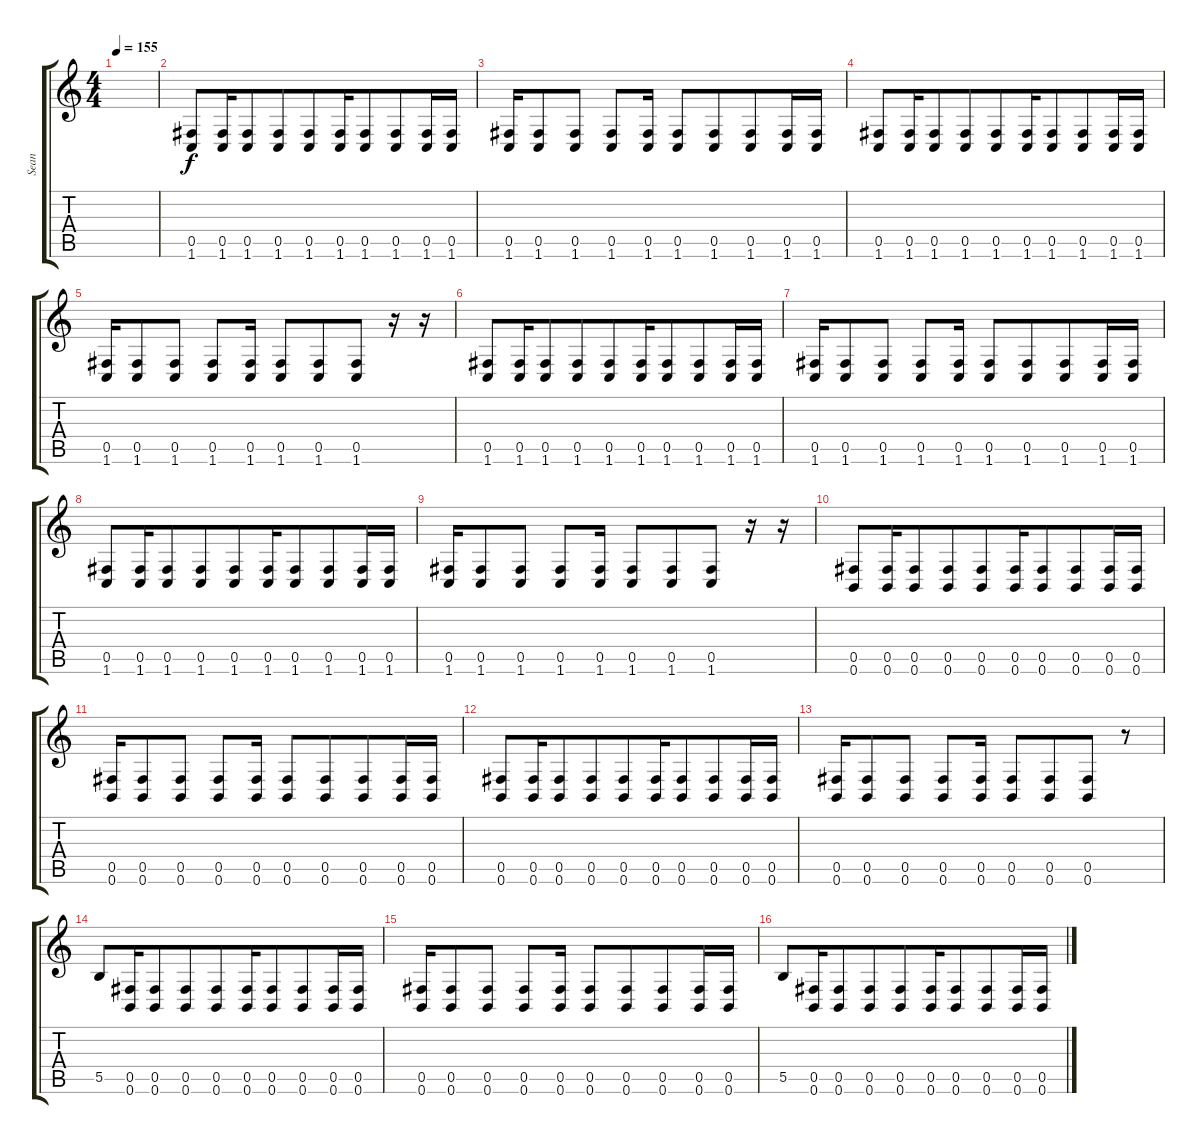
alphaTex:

\track ("Sean" "Sean") {instrument overdrivenguitar}
\staff {score tabs}
\tuning (Db4 Ab3 E3 B2 Gb2 B1) {hide}
\ts (4 4)
\tempo 155
\clef g2
\ks c
|
(0.5 1.6).8 (0.5 1.6).16{beam merge} (0.5 1.6).8{beam merge} (0.5 1.6).8 (0.5 1.6).8{beam merge} (0.5 1.6).16 (0.5 1.6).8{beam merge} (0.5 1.6).8{beam merge} (0.5 1.6).16 (0.5 1.6).16 |
(0.5 1.6).16{beam merge} (0.5 1.6).8{beam merge} (0.5 1.6).8 (0.5 1.6).8{beam merge} (0.5 1.6).16 (0.5 1.6).8{beam merge} (0.5 1.6).8{beam merge} (0.5 1.6).8{beam merge} (0.5 1.6).16 (0.5 1.6).16 |
(0.5 1.6).8 (0.5 1.6).16{beam merge} (0.5 1.6).8{beam merge} (0.5 1.6).8 (0.5 1.6).8{beam merge} (0.5 1.6).16 (0.5 1.6).8{beam merge} (0.5 1.6).8{beam merge} (0.5 1.6).16 (0.5 1.6).16 |
(0.5 1.6).16{beam merge} (0.5 1.6).8{beam merge} (0.5 1.6).8 (0.5 1.6).8{beam merge} (0.5 1.6).16 (0.5 1.6).8{beam merge} (0.5 1.6).8{beam merge} (0.5 1.6).8{beam merge} r.16 r.16 |
(0.5 1.6).8 (0.5 1.6).16{beam merge} (0.5 1.6).8{beam merge} (0.5 1.6).8 (0.5 1.6).8{beam merge} (0.5 1.6).16 (0.5 1.6).8{beam merge} (0.5 1.6).8{beam merge} (0.5 1.6).16 (0.5 1.6).16 |
(0.5 1.6).16{beam merge} (0.5 1.6).8{beam merge} (0.5 1.6).8 (0.5 1.6).8{beam merge} (0.5 1.6).16 (0.5 1.6).8{beam merge} (0.5 1.6).8{beam merge} (0.5 1.6).8{beam merge} (0.5 1.6).16 (0.5 1.6).16 |
(0.5 1.6).8 (0.5 1.6).16{beam merge} (0.5 1.6).8{beam merge} (0.5 1.6).8 (0.5 1.6).8{beam merge} (0.5 1.6).16 (0.5 1.6).8{beam merge} (0.5 1.6).8{beam merge} (0.5 1.6).16 (0.5 1.6).16 |
(0.5 1.6).16{beam merge} (0.5 1.6).8{beam merge} (0.5 1.6).8 (0.5 1.6).8{beam merge} (0.5 1.6).16 (0.5 1.6).8{beam merge} (0.5 1.6).8{beam merge} (0.5 1.6).8{beam merge} r.16 r.16 |
(0.5 0.6).8 (0.5 0.6).16{beam merge} (0.5 0.6).8{beam merge} (0.5 0.6).8 (0.5 0.6).8{beam merge} (0.5 0.6).16 (0.5 0.6).8{beam merge} (0.5 0.6).8{beam merge} (0.5 0.6).16 (0.5 0.6).16 |
(0.5 0.6).16{beam merge} (0.5 0.6).8{beam merge} (0.5 0.6).8 (0.5 0.6).8{beam merge} (0.5 0.6).16 (0.5 0.6).8{beam merge} (0.5 0.6).8{beam merge} (0.5 0.6).8{beam merge} (0.5 0.6).16 (0.5 0.6).16 |
(0.5 0.6).8 (0.5 0.6).16{beam merge} (0.5 0.6).8{beam merge} (0.5 0.6).8 (0.5 0.6).8{beam merge} (0.5 0.6).16 (0.5 0.6).8{beam merge} (0.5 0.6).8{beam merge} (0.5 0.6).16 (0.5 0.6).16 |
(0.5 0.6).16{beam merge} (0.5 0.6).8{beam merge} (0.5 0.6).8 (0.5 0.6).8{beam merge} (0.5 0.6).16 (0.5 0.6).8{beam merge} (0.5 0.6).8{beam merge} (0.5 0.6).8 r.8 |
5.5.8 (0.5 0.6).16{beam merge} (0.5 0.6).8{beam merge} (0.5 0.6).8 (0.5 0.6).8{beam merge} (0.5 0.6).16 (0.5 0.6).8{beam merge} (0.5 0.6).8{beam merge} (0.5 0.6).16 (0.5 0.6).16 |
(0.5 0.6).16{beam merge} (0.5 0.6).8{beam merge} (0.5 0.6).8 (0.5 0.6).8{beam merge} (0.5 0.6).16 (0.5 0.6).8{beam merge} (0.5 0.6).8{beam merge} (0.5 0.6).8{beam merge} (0.5 0.6).16 (0.5 0.6).16 |
5.5.8 (0.5 0.6).16{beam merge} (0.5 0.6).8{beam merge} (0.5 0.6).8 (0.5 0.6).8{beam merge} (0.5 0.6).16 (0.5 0.6).8{beam merge} (0.5 0.6).8{beam merge} (0.5 0.6).16 (0.5 0.6).16
